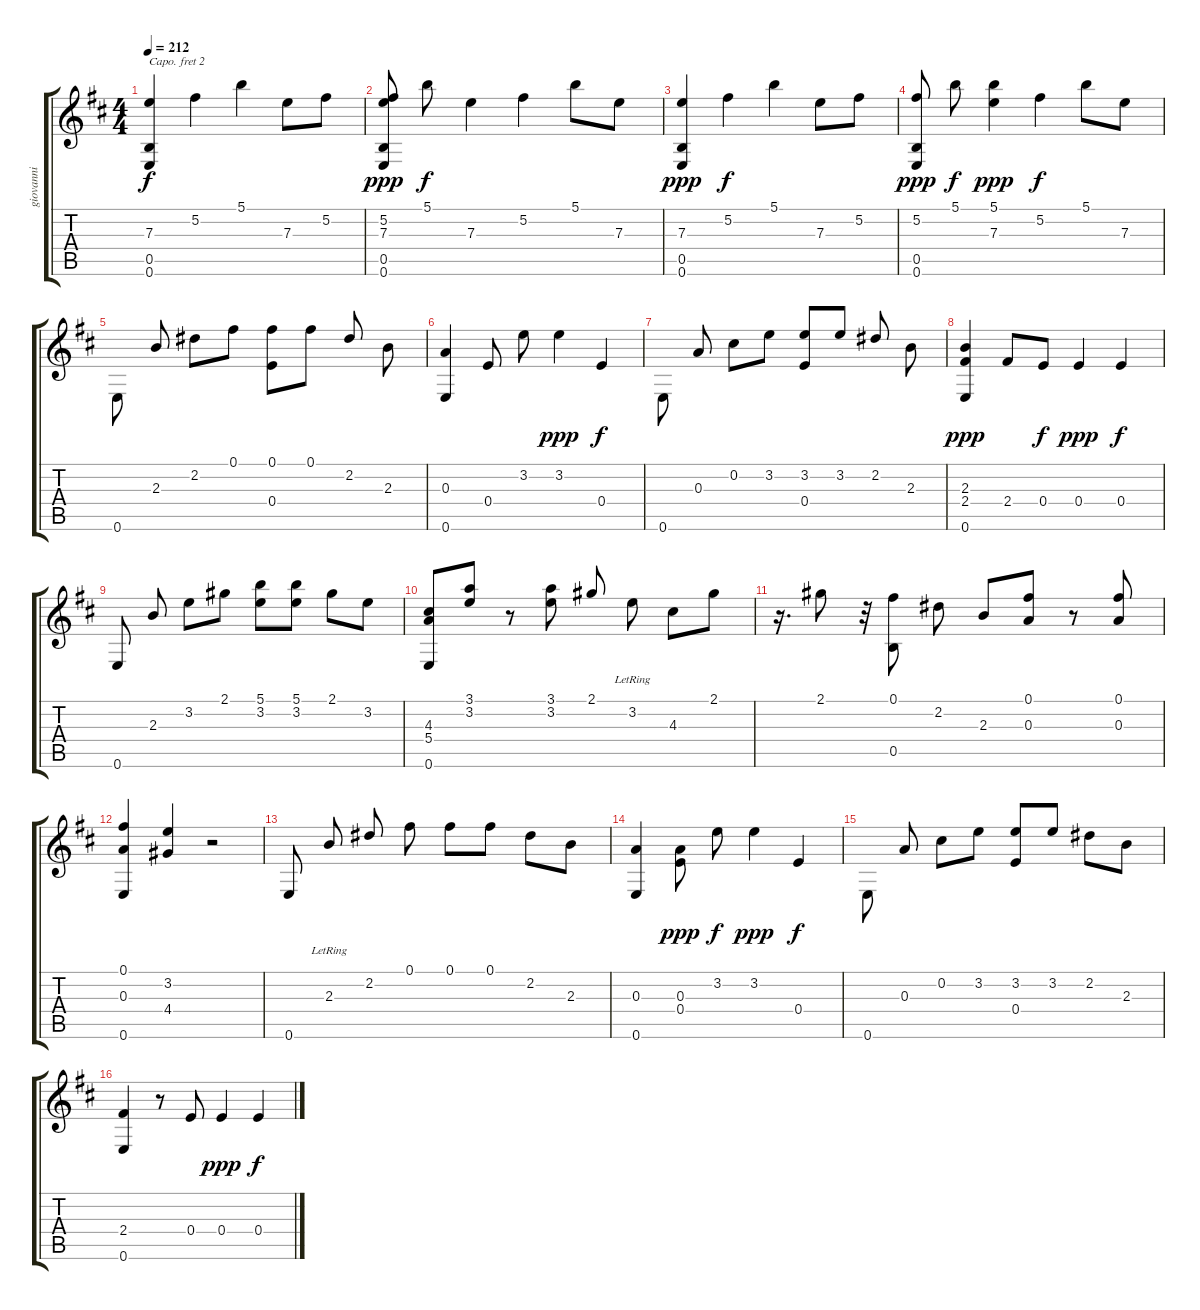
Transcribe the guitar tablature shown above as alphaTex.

\track ("giovanni" "giovanni") {instrument acousticguitarnylon}
\staff {score tabs}
\capo 2
\tuning (E4 B3 G3 D3 A2 D2) {hide}
\ts (4 4)
\tempo 212
\clef g2
\ks d
(7.3 0.5 0.6).4{dy f instrument acousticguitarnylon} 5.2.4 5.1.4 7.3.8 5.2.8 |
(5.2 7.3 0.5 0.6).8{dy ppp beam Up beam split} 5.1.8{dy f} 7.3.4 5.2.4 5.1.8 7.3.8 |
(7.3 0.5 0.6).4{dy ppp} 5.2.4{dy f} 5.1.4 7.3.8 5.2.8 |
(5.2 0.5 0.6).8{dy ppp beam Up beam split} 5.1.8{dy f} (5.1 7.3).4{dy ppp} 5.2.4{dy f} 5.1.8 7.3.8 |
0.6.8{beam Down beam split} 2.3.8{beam Up beam split} 2.2.8 0.1.8 (0.1 0.4).8 0.1.8{beam split} 2.2.8{beam Up beam split} 2.3.8 |
(0.3 0.6).4{beam Up} 0.4.8{beam Up beam split} 3.2.8 3.2.4{dy ppp} 0.4.4{dy f} |
0.6.8{beam Down beam split} 0.3.8{beam Up beam split} 0.2.8 3.2.8 (3.2 0.4).8 3.2.8{beam split} 2.2.8{beam Up beam split} 2.3.8 |
(2.3 2.4 0.6).4{dy ppp beam Up beam split} 2.4.8 0.4.8{dy f beam split} 0.4.4{dy ppp beam Up} 0.4.4{dy f beam Up} |
0.6.8{beam split} 2.3.8{beam Up beam split} 3.2.8 2.1.8 (5.1 3.2).8 (5.1 3.2).8 2.1.8 3.2.8 |
(4.3 5.4 0.6).8 (3.1 3.2).8 r.8 (3.1 3.2).8{beam split} 2.1.8{beam Up beam split} 3.2{lr}.8 4.3.8 2.1.8 |
r.16{d} 2.1.8 r.32{beam split} (0.1 0.5).8{beam Down beam split} 2.2.8{beam split} 2.3.8{beam Up} (0.1 0.3).8{beam Up} r.8{beam split} (0.1 0.3).8{beam Up} |
(0.1 0.3 0.6).4{beam Up beam split} (3.2 4.4).4{beam Up} r.2 |
0.6.8{beam split} 2.3{lr}.8{beam Up} 2.2.8{beam Up beam split} 0.1.8 0.1.8 0.1.8 2.2.8 2.3.8 |
(0.3 0.6).4{beam Up beam split} (0.3 0.4).8{dy ppp beam Down beam split} 3.2.8{dy f} 3.2.4{dy ppp} 0.4.4{dy f} |
0.6.8{beam Down beam split} 0.3.8{beam Up beam split} 0.2.8 3.2.8 (3.2 0.4).8 3.2.8 2.2.8 2.3.8 |
(2.4 0.6).4{beam Up} r.8{beam split} 0.4.8{beam Up} 0.4.4{dy ppp beam Up} 0.4.4{dy f beam Up}
